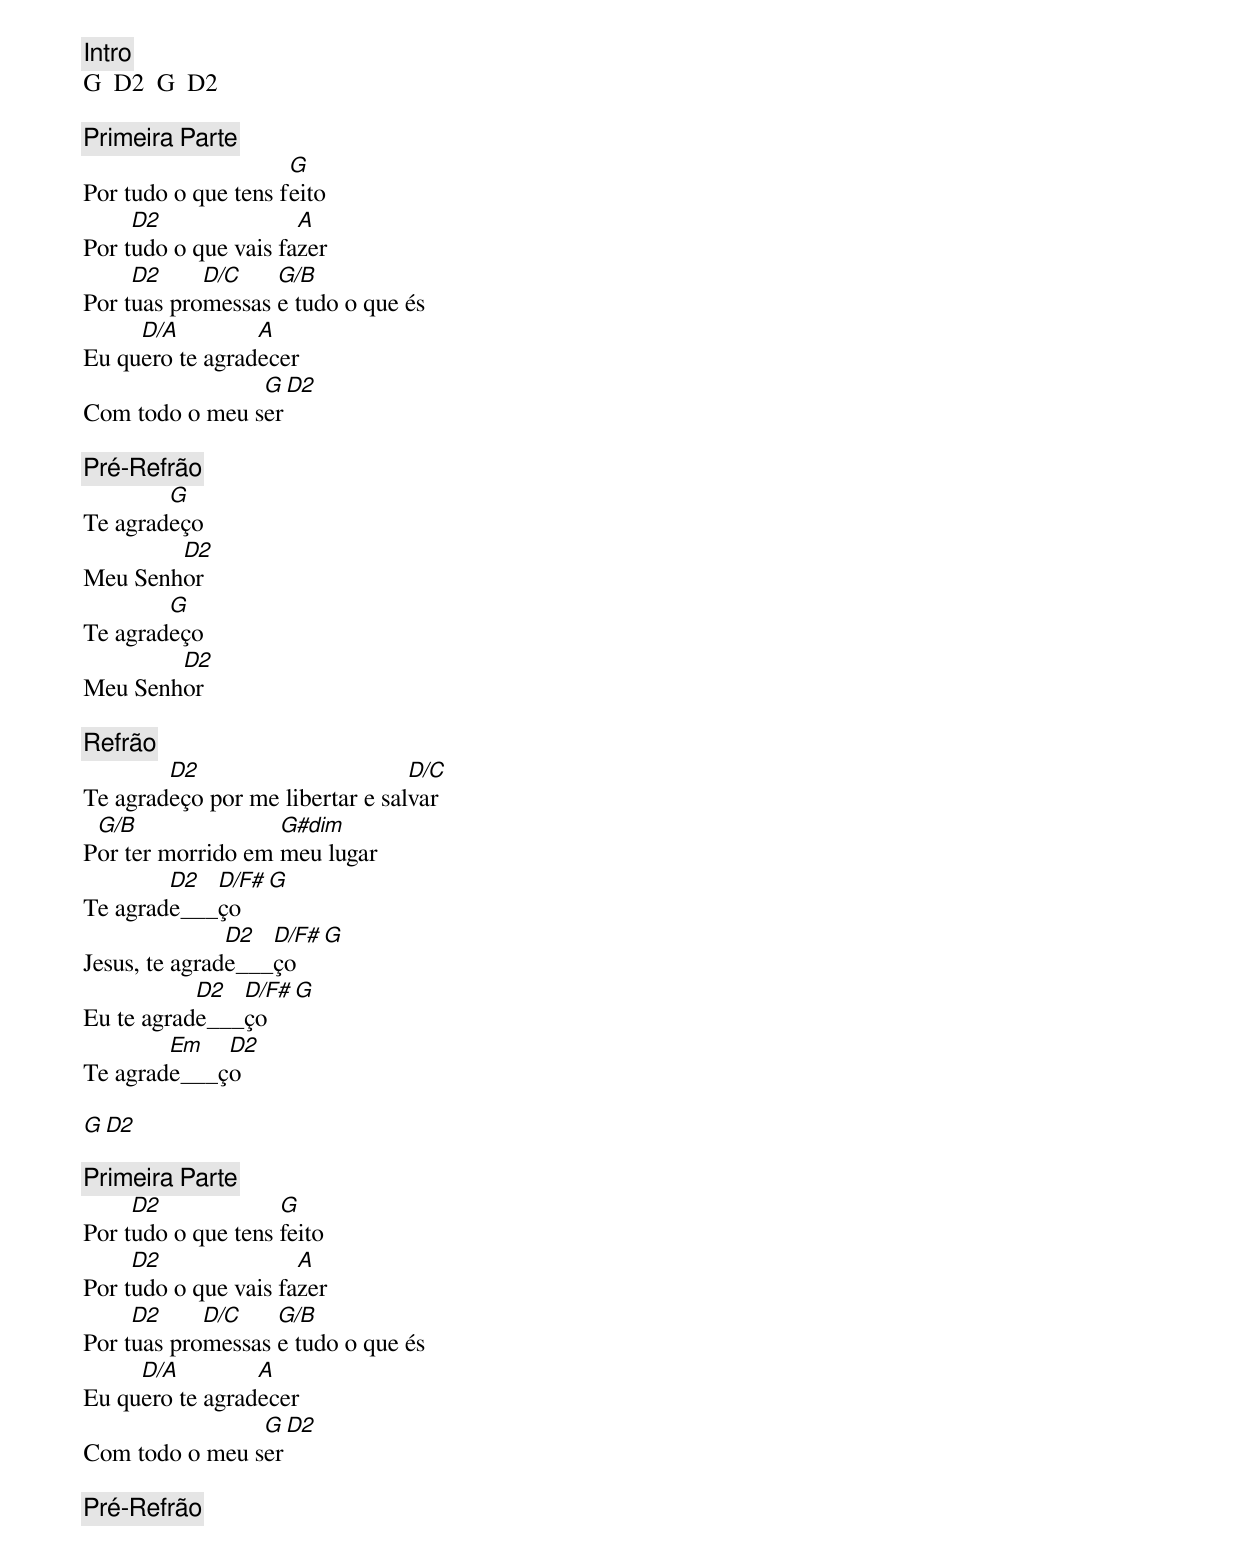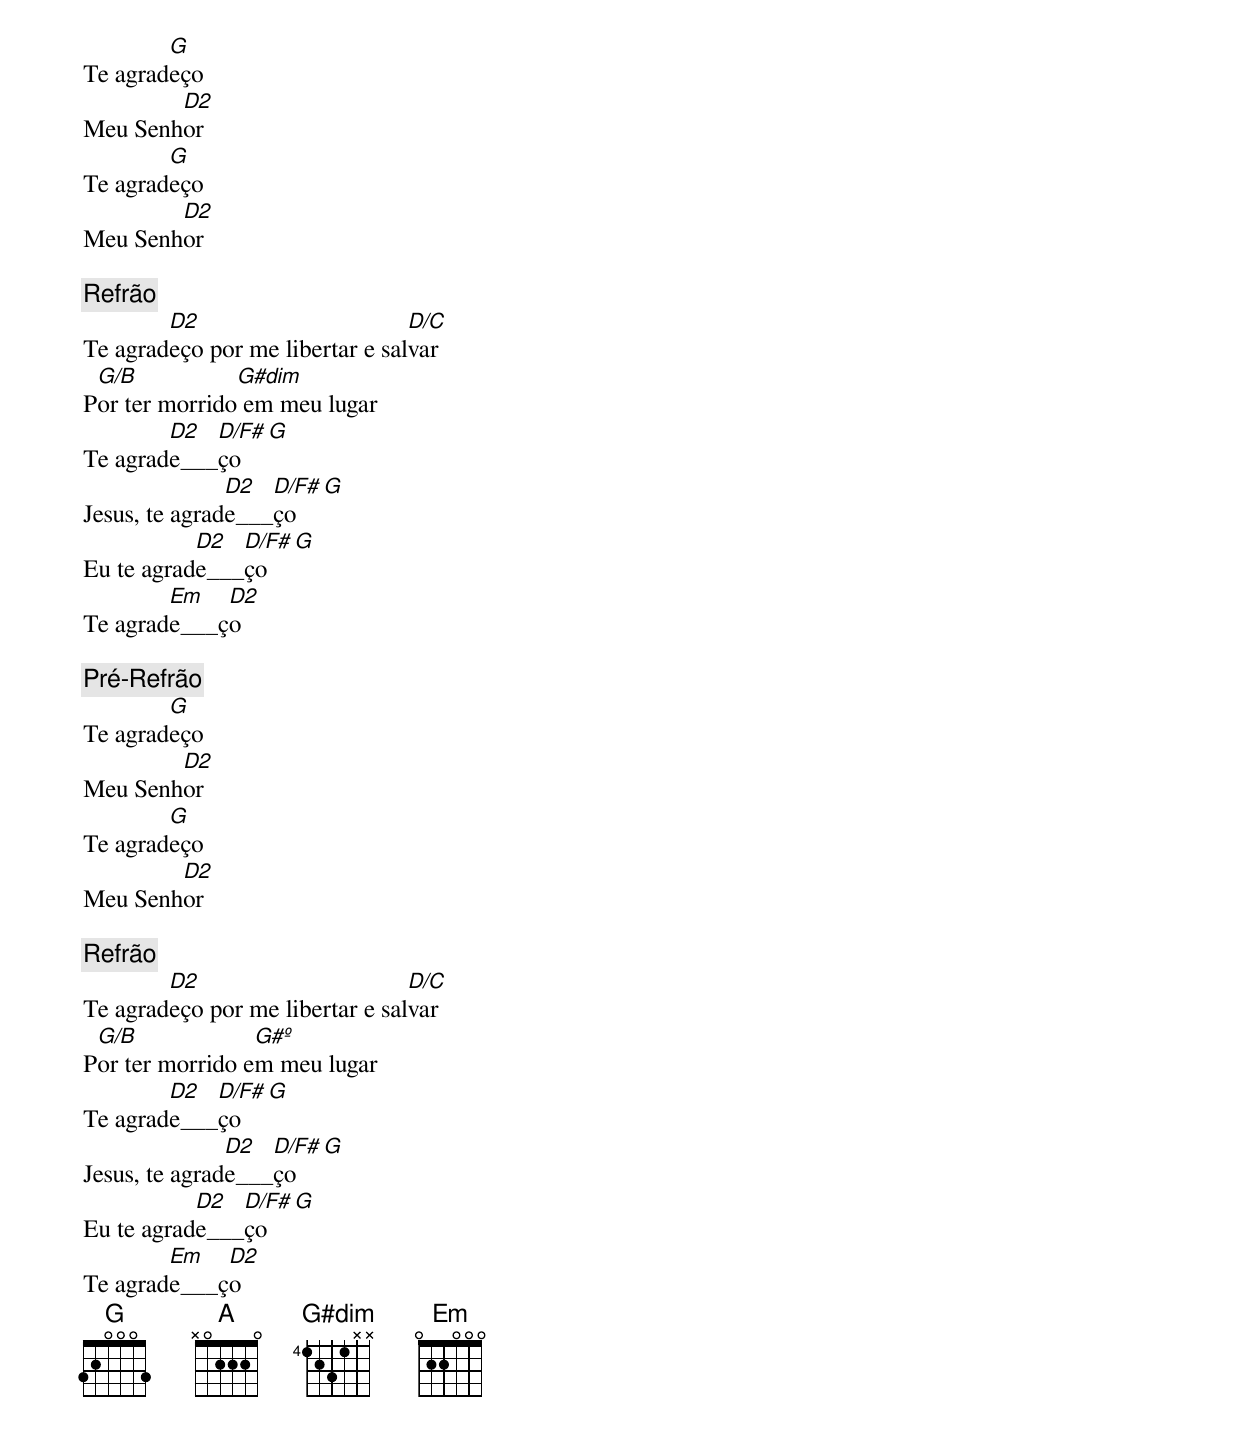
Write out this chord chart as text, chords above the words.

[Intro]
G  D2  G  D2

[Primeira Parte]
                     G
Por tudo o que tens feito
     D2               A
Por tudo o que vais fazer
     D2     D/C    G/B
Por tuas promessas e tudo o que és
     D/A         A
Eu quero te agradecer
                G  D2
Com todo o meu ser

[Pré-Refrão]
        G
Te agradeço
        D2
Meu Senhor
        G
Te agradeço
        D2
Meu Senhor

[Refrão]
        D2                       D/C
Te agradeço por me libertar e salvar
 G/B               G#dim
Por ter morrido em meu lugar
        D2  D/F#  G
Te agrade___ço
               D2  D/F#  G
Jesus, te agrade___ço
           D2  D/F#  G
Eu te agrade___ço
        Em   D2
Te agrade___ço

G  D2

[Primeira Parte]
     D2             G
Por tudo o que tens feito
     D2               A
Por tudo o que vais fazer
     D2     D/C    G/B
Por tuas promessas e tudo o que és
     D/A         A
Eu quero te agradecer
                G  D2
Com todo o meu ser

[Pré-Refrão]
        G
Te agradeço
        D2
Meu Senhor
        G
Te agradeço
        D2
Meu Senhor

[Refrão]
        D2                       D/C
Te agradeço por me libertar e salvar
 G/B           G#dim
Por ter morrido em meu lugar
        D2  D/F#  G
Te agrade___ço
               D2  D/F#  G
Jesus, te agrade___ço
           D2  D/F#  G
Eu te agrade___ço
        Em   D2
Te agrade___ço

[Pré-Refrão]
        G
Te agradeço
        D2
Meu Senhor
        G
Te agradeço
        D2
Meu Senhor

[Refrão]
        D2                       D/C
Te agradeço por me libertar e salvar
 G/B             G#º
Por ter morrido em meu lugar
        D2  D/F#  G
Te agrade___ço
               D2  D/F#  G
Jesus, te agrade___ço
           D2  D/F#  G
Eu te agrade___ço
        Em   D2
Te agrade___ço
